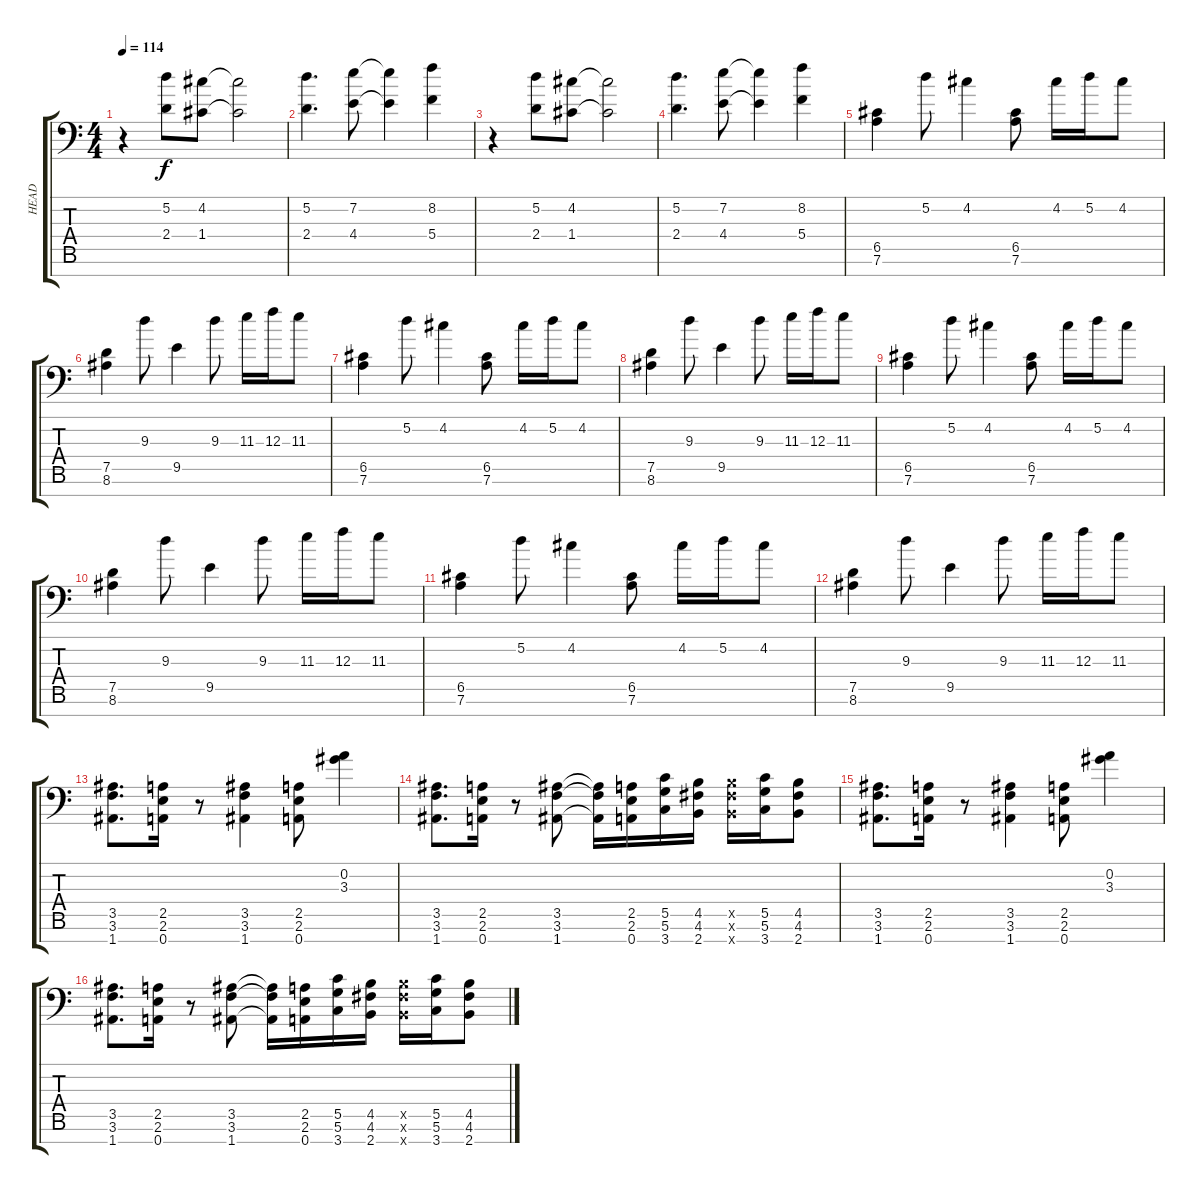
\track ("HEAD" "HEAD") {instrument distortionguitar}
\staff {score tabs}
\tuning (D4 A3 F3 C3 G2 D2 A1) {hide}
\ts (4 4)
\tempo 114
\clef f4
\ks c
r.4{dy f} (5.2 2.4).8 (4.2 1.4).8 (4.2{t} 1.4{t}).2 |
(5.2 2.4).4{d} (7.2 4.4).8 (7.2{t} 4.4{t}).4 (8.2 5.4).4 |
r.4 (5.2 2.4).8 (4.2 1.4).8 (4.2{t} 1.4{t}).2 |
(5.2 2.4).4{d} (7.2 4.4).8 (7.2{t} 4.4{t}).4 (8.2 5.4).4 |
(6.5 7.6).4{instrument electricguitarclean} 5.2.8 4.2.4 (6.5 7.6).8 4.2.16 5.2.16 4.2.8 |
(7.5 8.6).4 9.3.8 9.5.4 9.3.8 11.3.16 12.3.16 11.3.8 |
(6.5 7.6).4 5.2.8 4.2.4 (6.5 7.6).8 4.2.16 5.2.16 4.2.8 |
(7.5 8.6).4 9.3.8 9.5.4 9.3.8 11.3.16 12.3.16 11.3.8 |
(6.5 7.6).4 5.2.8 4.2.4 (6.5 7.6).8 4.2.16 5.2.16 4.2.8 |
(7.5 8.6).4 9.3.8 9.5.4 9.3.8 11.3.16 12.3.16 11.3.8 |
(6.5 7.6).4 5.2.8 4.2.4 (6.5 7.6).8 4.2.16 5.2.16 4.2.8 |
(7.5 8.6).4 9.3.8 9.5.4 9.3.8 11.3.16 12.3.16 11.3.8 |
(3.5 3.6 1.7).8{d instrument distortionguitar} (2.5 2.6 0.7).16 r.8 (3.5 3.6 1.7).4 (2.5 2.6 0.7).8 (0.2 3.3).4 |
(3.5 3.6 1.7).8{d} (2.5 2.6 0.7).16 r.8 (3.5 3.6 1.7).8 (3.5{t} 3.6{t} 1.7{t}).16 (2.5 2.6 0.7).16 (5.5 5.6 3.7).16 (4.5 4.6 2.7).16 (4.5{x} 4.6{x} 2.7{x}).16 (5.5 5.6 3.7).16 (4.5 4.6 2.7).8 |
(3.5 3.6 1.7).8{d} (2.5 2.6 0.7).16 r.8 (3.5 3.6 1.7).4 (2.5 2.6 0.7).8 (0.2 3.3).4 |
(3.5 3.6 1.7).8{d} (2.5 2.6 0.7).16 r.8 (3.5 3.6 1.7).8 (3.5{t} 3.6{t} 1.7{t}).16 (2.5 2.6 0.7).16 (5.5 5.6 3.7).16 (4.5 4.6 2.7).16 (4.5{x} 4.6{x} 2.7{x}).16 (5.5 5.6 3.7).16 (4.5 4.6 2.7).8
